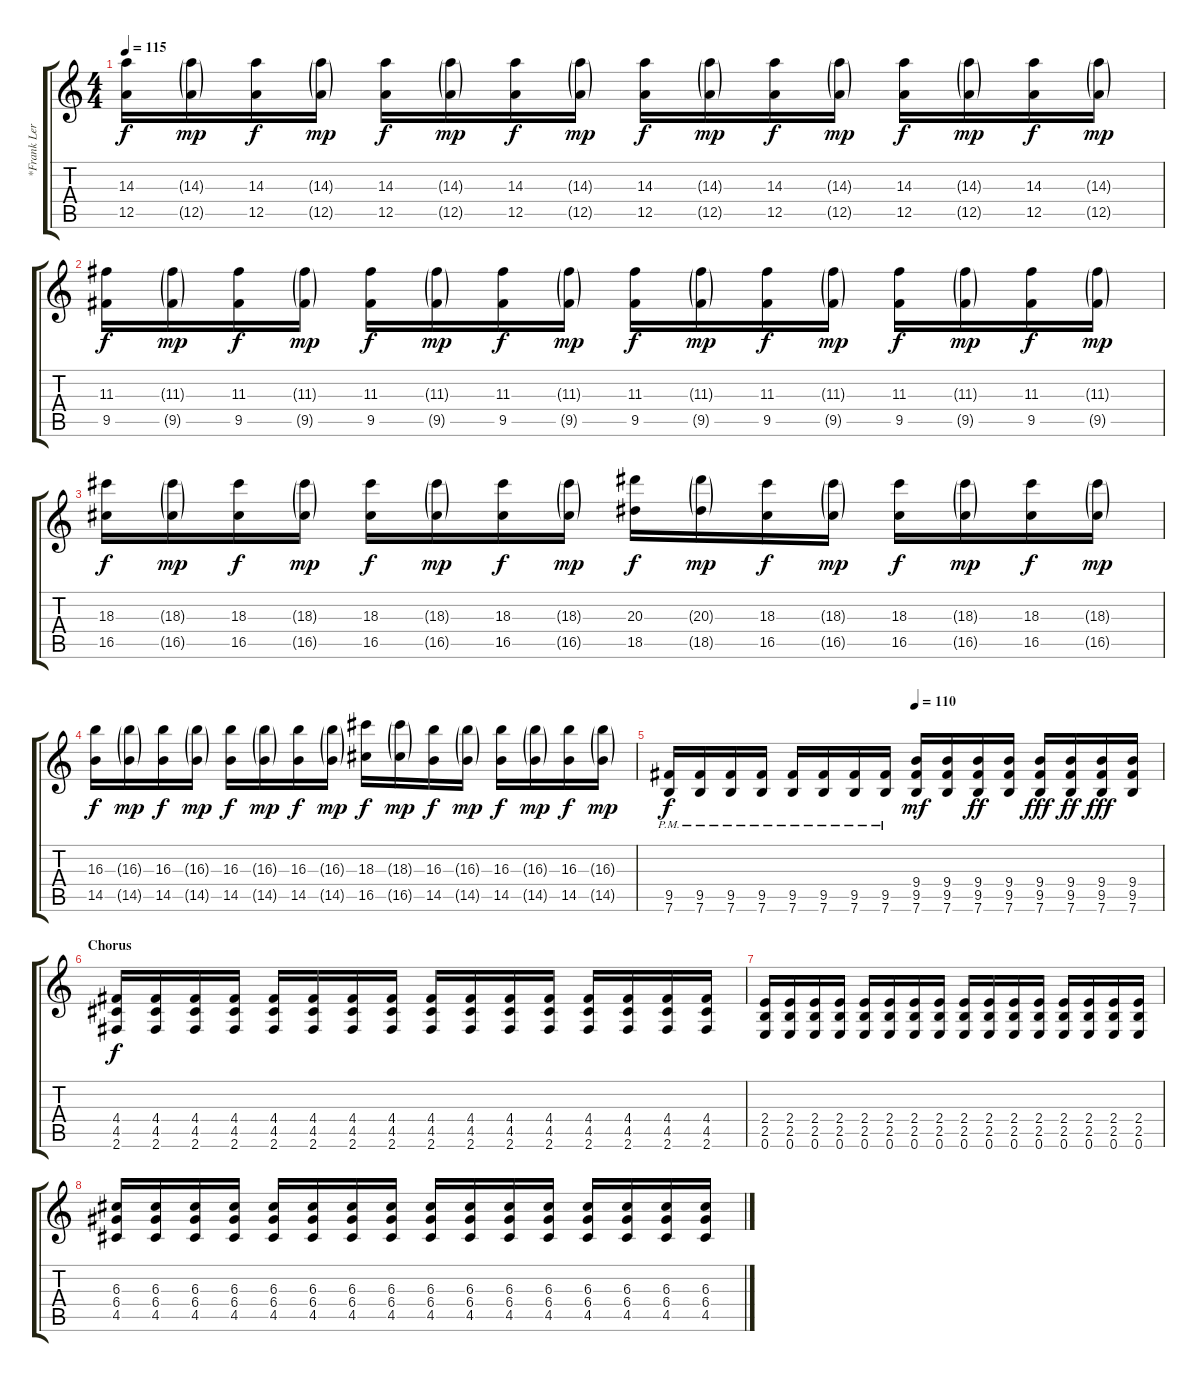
\track ("*Frank Lero (Guitar II)" "*Frank Ler") {instrument electricguitarjazz}
\staff {score tabs}
\tuning (E4 B3 G3 D3 A2 E2) {hide}
\ts (4 4)
\tempo 115
\clef g2
\ks c
(14.3 12.5).16{dy f} (14.3{g} 12.5{g}).16{dy mp} (14.3 12.5).16{dy f} (14.3{g} 12.5{g}).16{dy mp} (14.3 12.5).16{dy f} (14.3{g} 12.5{g}).16{dy mp} (14.3 12.5).16{dy f} (14.3{g} 12.5{g}).16{dy mp} (14.3 12.5).16{dy f} (14.3{g} 12.5{g}).16{dy mp} (14.3 12.5).16{dy f} (14.3{g} 12.5{g}).16{dy mp} (14.3 12.5).16{dy f} (14.3{g} 12.5{g}).16{dy mp} (14.3 12.5).16{dy f} (14.3{g} 12.5{g}).16{dy mp} |
(11.3 9.5).16{dy f} (11.3{g} 9.5{g}).16{dy mp} (11.3 9.5).16{dy f} (11.3{g} 9.5{g}).16{dy mp} (11.3 9.5).16{dy f} (11.3{g} 9.5{g}).16{dy mp} (11.3 9.5).16{dy f} (11.3{g} 9.5{g}).16{dy mp} (11.3 9.5).16{dy f} (11.3{g} 9.5{g}).16{dy mp} (11.3 9.5).16{dy f} (11.3{g} 9.5{g}).16{dy mp} (11.3 9.5).16{dy f} (11.3{g} 9.5{g}).16{dy mp} (11.3 9.5).16{dy f} (11.3{g} 9.5{g}).16{dy mp} |
(18.3 16.5).16{dy f} (18.3{g} 16.5{g}).16{dy mp} (18.3 16.5).16{dy f} (18.3{g} 16.5{g}).16{dy mp} (18.3 16.5).16{dy f} (18.3{g} 16.5{g}).16{dy mp} (18.3 16.5).16{dy f} (18.3{g} 16.5{g}).16{dy mp} (20.3 18.5).16{dy f} (20.3{g} 18.5{g}).16{dy mp} (18.3 16.5).16{dy f} (18.3{g} 16.5{g}).16{dy mp} (18.3 16.5).16{dy f} (18.3{g} 16.5{g}).16{dy mp} (18.3 16.5).16{dy f} (18.3{g} 16.5{g}).16{dy mp} |
(16.3 14.5).16{dy f} (16.3{g} 14.5{g}).16{dy mp} (16.3 14.5).16{dy f} (16.3{g} 14.5{g}).16{dy mp} (16.3 14.5).16{dy f} (16.3{g} 14.5{g}).16{dy mp} (16.3 14.5).16{dy f} (16.3{g} 14.5{g}).16{dy mp} (18.3 16.5).16{dy f} (18.3{g} 16.5{g}).16{dy mp} (16.3 14.5).16{dy f} (16.3{g} 14.5{g}).16{dy mp} (16.3 14.5).16{dy f} (16.3{g} 14.5{g}).16{dy mp} (16.3 14.5).16{dy f} (16.3{g} 14.5{g}).16{dy mp} |
\tempo (110 0.5)
(9.5{pm} 7.6{pm}).16{dy f volume 12 instrument distortionguitar} (9.5{pm} 7.6{pm}).16 (9.5{pm} 7.6{pm}).16 (9.5{pm} 7.6{pm}).16 (9.5{pm} 7.6{pm}).16 (9.5{pm} 7.6{pm}).16 (9.5{pm} 7.6{pm}).16 (9.5{pm} 7.6{pm}).16 (9.4 9.5 7.6).16{dy mf} (9.4 9.5 7.6).16 (9.4 9.5 7.6).16{dy ff} (9.4 9.5 7.6).16 (9.4 9.5 7.6).16{dy fff} (9.4 9.5 7.6).16{dy ff} (9.4 9.5 7.6).16{dy fff} (9.4 9.5 7.6).16 |
\section ("" "Chorus")
(4.4 4.5 2.6).16{dy f} (4.4 4.5 2.6).16 (4.4 4.5 2.6).16 (4.4 4.5 2.6).16 (4.4 4.5 2.6).16 (4.4 4.5 2.6).16 (4.4 4.5 2.6).16 (4.4 4.5 2.6).16 (4.4 4.5 2.6).16 (4.4 4.5 2.6).16 (4.4 4.5 2.6).16 (4.4 4.5 2.6).16 (4.4 4.5 2.6).16 (4.4 4.5 2.6).16 (4.4 4.5 2.6).16 (4.4 4.5 2.6).16 |
(2.4 2.5 0.6).16 (2.4 2.5 0.6).16 (2.4 2.5 0.6).16 (2.4 2.5 0.6).16 (2.4 2.5 0.6).16 (2.4 2.5 0.6).16 (2.4 2.5 0.6).16 (2.4 2.5 0.6).16 (2.4 2.5 0.6).16 (2.4 2.5 0.6).16 (2.4 2.5 0.6).16 (2.4 2.5 0.6).16 (2.4 2.5 0.6).16 (2.4 2.5 0.6).16 (2.4 2.5 0.6).16 (2.4 2.5 0.6).16 |
(6.3 6.4 4.5).16 (6.3 6.4 4.5).16 (6.3 6.4 4.5).16 (6.3 6.4 4.5).16 (6.3 6.4 4.5).16 (6.3 6.4 4.5).16 (6.3 6.4 4.5).16 (6.3 6.4 4.5).16 (6.3 6.4 4.5).16 (6.3 6.4 4.5).16 (6.3 6.4 4.5).16 (6.3 6.4 4.5).16 (6.3 6.4 4.5).16 (6.3 6.4 4.5).16 (6.3 6.4 4.5).16 (6.3 6.4 4.5).16
